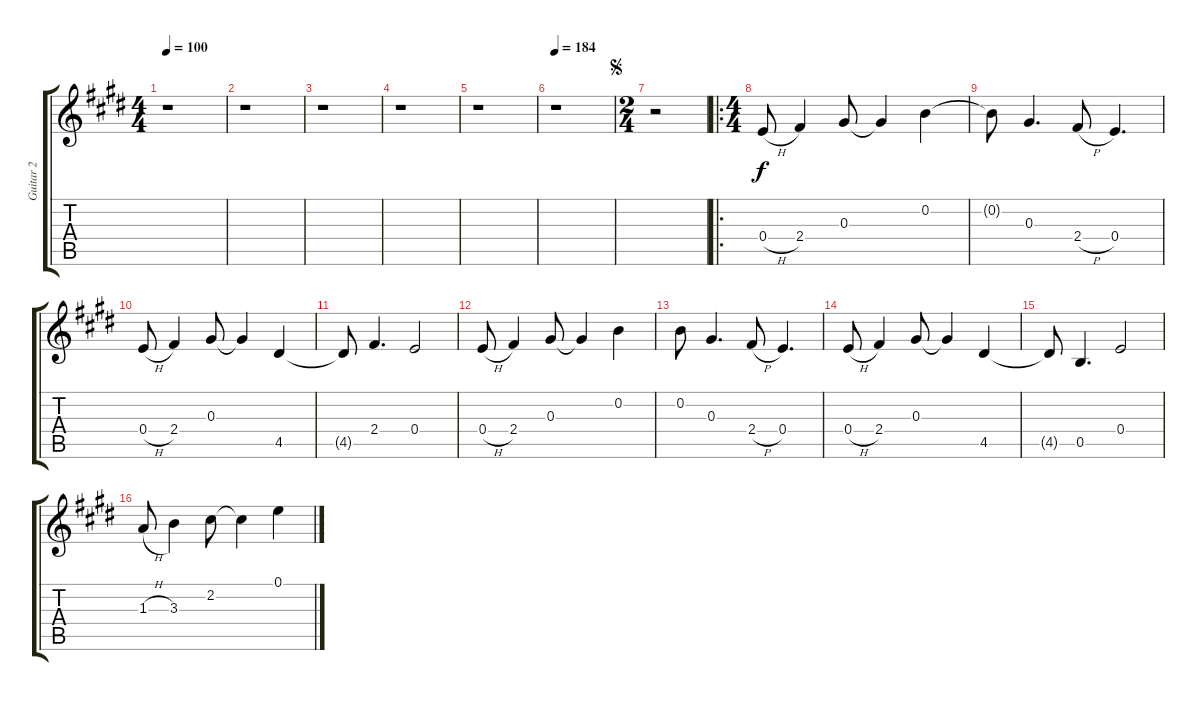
\track ("Guitar 2" "Guitar 2") {instrument acousticguitarsteel}
\staff {score tabs}
\tuning (E4 B3 Ab3 E3 B2 E2) {hide}
\ts (4 4)
\tempo 100
\clef g2
\ks e
r.1{dy f instrument acousticguitarsteel} |
\ks c#minor
r.1 |
r.1 |
r.1 |
r.1 |
\tempo 184
\ks e
r.1 |
\ts (2 4)
\jump segno
\ks c#minor
r.2 |
\ro
\ts (4 4)
0.4{h}.8 2.4.4 0.3.8 0.3{t}.4 0.2.4 |
0.2{t}.8 0.3.4{d} 2.4{h}.8 0.4.4{d} |
\ks e
0.4{h}.8 2.4.4 0.3.8 0.3{t}.4 4.5.4 |
\ks c#minor
4.5{t}.8 2.4.4{d} 0.4.2 |
0.4{h}.8 2.4.4 0.3.8 0.3{t}.4 0.2.4 |
\ks e
0.2.8 0.3.4{d} 2.4{h}.8 0.4.4{d} |
\ks c#minor
0.4{h}.8 2.4.4 0.3.8 0.3{t}.4 4.5.4 |
4.5{t}.8 0.5.4{d} 0.4.2 |
\ks e
1.3{h}.8 3.3.4 2.2.8 2.2{t}.4 0.1.4
